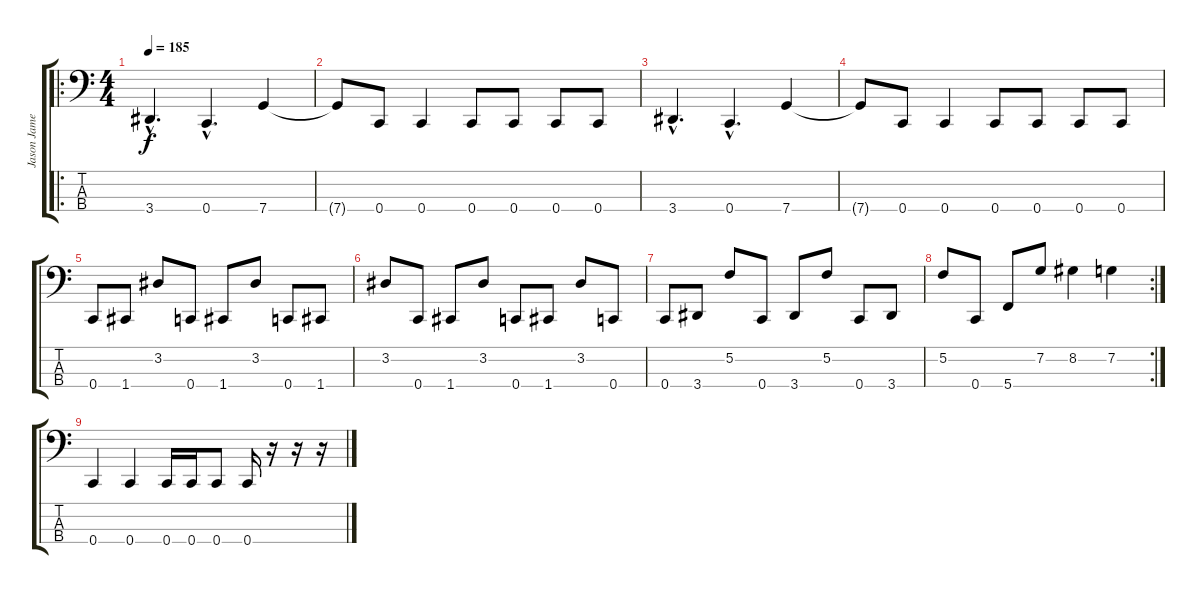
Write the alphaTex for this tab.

\track ("Jason James" "Jason Jame") {instrument electricbasspick}
\staff {score tabs}
\tuning (F2 C2 G1 C1) {hide}
\ro
\ts (4 4)
\tempo 185
\clef f4
\ks c
3.4{hac}.4{d dy f} 0.4{hac}.4{d} 7.4.4 |
7.4{t}.8 0.4.8 0.4.4 0.4.8 0.4.8 0.4.8 0.4.8 |
3.4{hac}.4{d} 0.4{hac}.4{d} 7.4.4 |
7.4{t}.8 0.4.8 0.4.4 0.4.8 0.4.8 0.4.8 0.4.8 |
0.4.8 1.4.8 3.2.8 0.4.8 1.4.8 3.2.8 0.4.8 1.4.8 |
3.2.8 0.4.8 1.4.8 3.2.8 0.4.8 1.4.8 3.2.8 0.4.8 |
0.4.8 3.4.8 5.2.8 0.4.8 3.4.8 5.2.8 0.4.8 3.4.8 |
\rc 2
5.2.8 0.4.8 5.4.8 7.2.8 8.2.4 7.2.4 |
0.4.4 0.4.4 0.4.16 0.4.16 0.4.8 0.4.16 r.16 r.16 r.16
